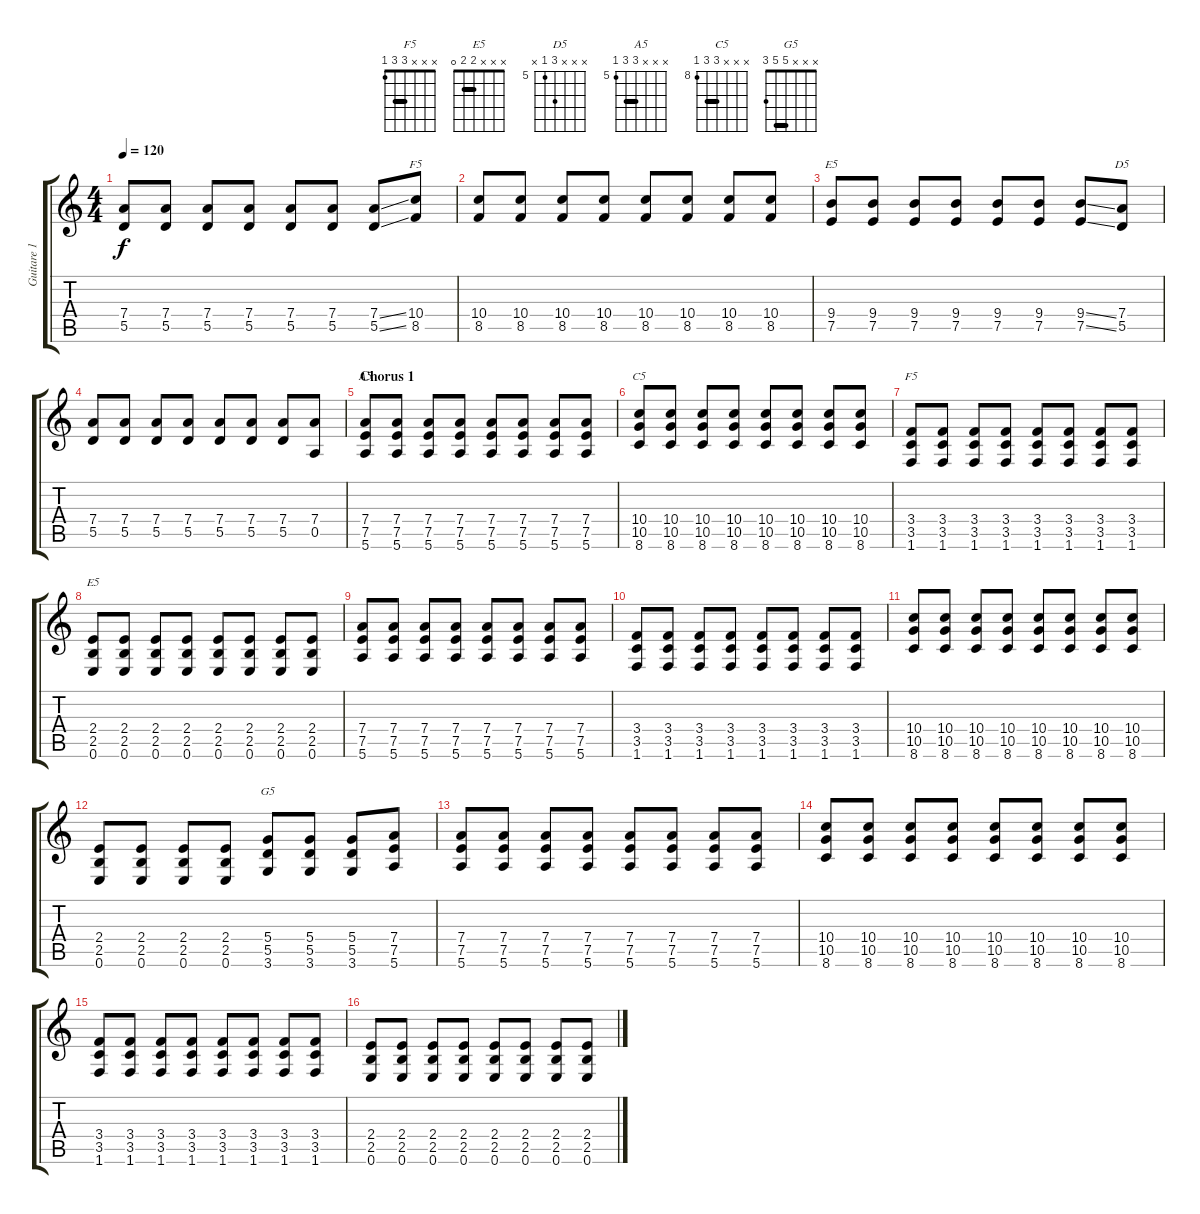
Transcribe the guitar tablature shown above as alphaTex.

\track ("Guitare 1" "Guitare 1") {instrument electricguitarclean}
\staff {score tabs}
\tuning (E4 B3 G3 D3 A2 E2) {hide}
\chord ("F5" x x x 10 8 x) {firstfret 8}
\chord ("E5" x x x 9 7 x) {firstfret 7}
\chord ("D5" x x x 7 5 x) {firstfret 5}
\chord ("A5" x x x 7 7 5) {firstfret 5 barre 7}
\chord ("C5" x x x 10 10 8) {firstfret 8 barre 10}
\chord ("F5" x x x 3 3 1) {barre 3}
\chord ("E5" x x x 2 2 0) {barre 2}
\chord ("G5" x x x 5 5 3) {barre 5}
\ts (4 4)
\tempo 120
\clef g2
\ks c
(7.4 5.5).8{dy f} (7.4 5.5).8 (7.4 5.5).8 (7.4 5.5).8 (7.4 5.5).8 (7.4 5.5).8 (7.4{ss} 5.5{ss}).8 (10.4 8.5).8{ch "F5"} |
(10.4 8.5).8 (10.4 8.5).8 (10.4 8.5).8 (10.4 8.5).8 (10.4 8.5).8 (10.4 8.5).8 (10.4 8.5).8 (10.4 8.5).8 |
(9.4 7.5).8{ch "E5"} (9.4 7.5).8 (9.4 7.5).8 (9.4 7.5).8 (9.4 7.5).8 (9.4 7.5).8 (9.4{ss} 7.5{ss}).8 (7.4 5.5).8{ch "D5"} |
(7.4 5.5).8 (7.4 5.5).8 (7.4 5.5).8 (7.4 5.5).8 (7.4 5.5).8 (7.4 5.5).8 (7.4 5.5).8 (7.4 0.5).8 |
\section ("" "Chorus 1")
(7.4 7.5 5.6).8{ch "A5" instrument overdrivenguitar} (7.4 7.5 5.6).8 (7.4 7.5 5.6).8 (7.4 7.5 5.6).8 (7.4 7.5 5.6).8 (7.4 7.5 5.6).8 (7.4 7.5 5.6).8 (7.4 7.5 5.6).8 |
(10.4 10.5 8.6).8{ch "C5"} (10.4 10.5 8.6).8 (10.4 10.5 8.6).8 (10.4 10.5 8.6).8 (10.4 10.5 8.6).8 (10.4 10.5 8.6).8 (10.4 10.5 8.6).8 (10.4 10.5 8.6).8 |
(3.4 3.5 1.6).8{ch "F5"} (3.4 3.5 1.6).8 (3.4 3.5 1.6).8 (3.4 3.5 1.6).8 (3.4 3.5 1.6).8 (3.4 3.5 1.6).8 (3.4 3.5 1.6).8 (3.4 3.5 1.6).8 |
(2.4 2.5 0.6).8{ch "E5"} (2.4 2.5 0.6).8 (2.4 2.5 0.6).8 (2.4 2.5 0.6).8 (2.4 2.5 0.6).8 (2.4 2.5 0.6).8 (2.4 2.5 0.6).8 (2.4 2.5 0.6).8 |
(7.4 7.5 5.6).8 (7.4 7.5 5.6).8 (7.4 7.5 5.6).8 (7.4 7.5 5.6).8 (7.4 7.5 5.6).8 (7.4 7.5 5.6).8 (7.4 7.5 5.6).8 (7.4 7.5 5.6).8 |
(3.4 3.5 1.6).8 (3.4 3.5 1.6).8 (3.4 3.5 1.6).8 (3.4 3.5 1.6).8 (3.4 3.5 1.6).8 (3.4 3.5 1.6).8 (3.4 3.5 1.6).8 (3.4 3.5 1.6).8 |
(10.4 10.5 8.6).8 (10.4 10.5 8.6).8 (10.4 10.5 8.6).8 (10.4 10.5 8.6).8 (10.4 10.5 8.6).8 (10.4 10.5 8.6).8 (10.4 10.5 8.6).8 (10.4 10.5 8.6).8 |
(2.4 2.5 0.6).8 (2.4 2.5 0.6).8 (2.4 2.5 0.6).8 (2.4 2.5 0.6).8 (5.4 5.5 3.6).8{ch "G5"} (5.4 5.5 3.6).8 (5.4 5.5 3.6).8 (7.4 7.5 5.6).8 |
(7.4 7.5 5.6).8{instrument overdrivenguitar} (7.4 7.5 5.6).8 (7.4 7.5 5.6).8 (7.4 7.5 5.6).8 (7.4 7.5 5.6).8 (7.4 7.5 5.6).8 (7.4 7.5 5.6).8 (7.4 7.5 5.6).8 |
(10.4 10.5 8.6).8 (10.4 10.5 8.6).8 (10.4 10.5 8.6).8 (10.4 10.5 8.6).8 (10.4 10.5 8.6).8 (10.4 10.5 8.6).8 (10.4 10.5 8.6).8 (10.4 10.5 8.6).8 |
(3.4 3.5 1.6).8 (3.4 3.5 1.6).8 (3.4 3.5 1.6).8 (3.4 3.5 1.6).8 (3.4 3.5 1.6).8 (3.4 3.5 1.6).8 (3.4 3.5 1.6).8 (3.4 3.5 1.6).8 |
(2.4 2.5 0.6).8 (2.4 2.5 0.6).8 (2.4 2.5 0.6).8 (2.4 2.5 0.6).8 (2.4 2.5 0.6).8 (2.4 2.5 0.6).8 (2.4 2.5 0.6).8 (2.4 2.5 0.6).8
